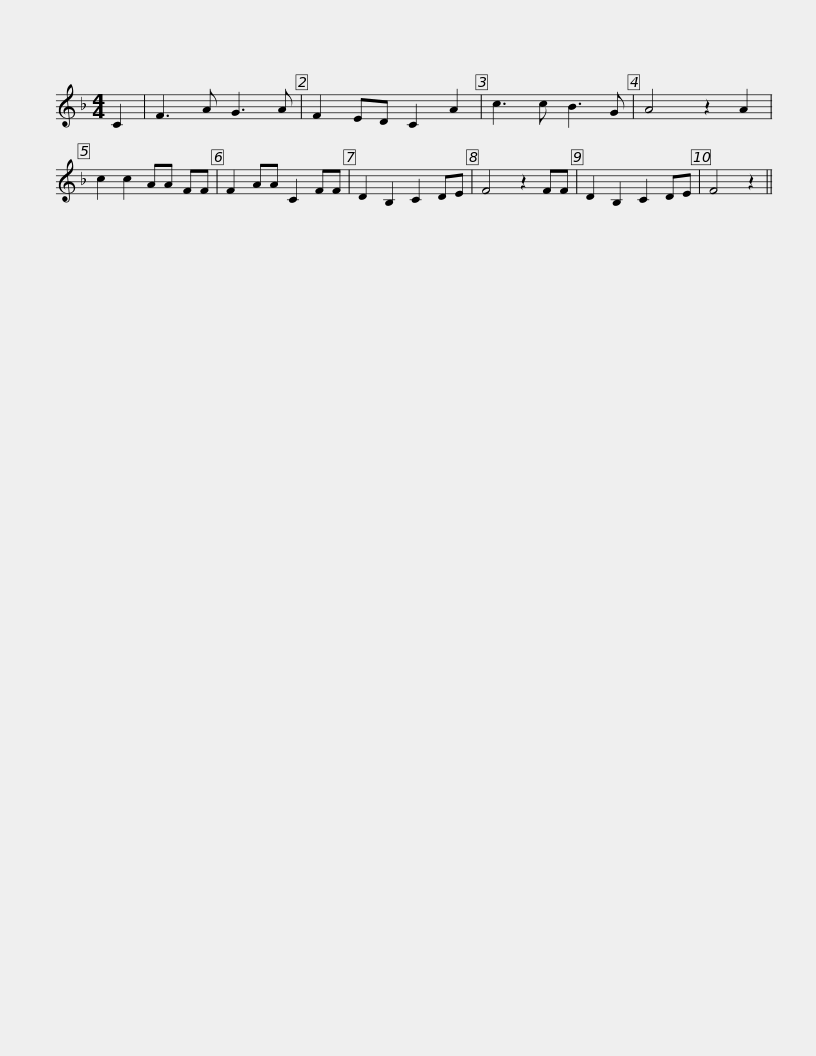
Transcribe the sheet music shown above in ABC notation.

X:1
L:1/8
M:4/4
I:linebreak $
K:F
V:1 treble
V:1
 C2 | F3 A G3 A | F2 ED C2 A2 | c3 c B3 G | A4 z2 A2 | %5
 c2 c2 AA FF | F2 AA C2 FF | D2 B,2 C2 DE |$ F4 z2 FF | D2 B,2 C2 DE | %10
 F4 z2 || %11
